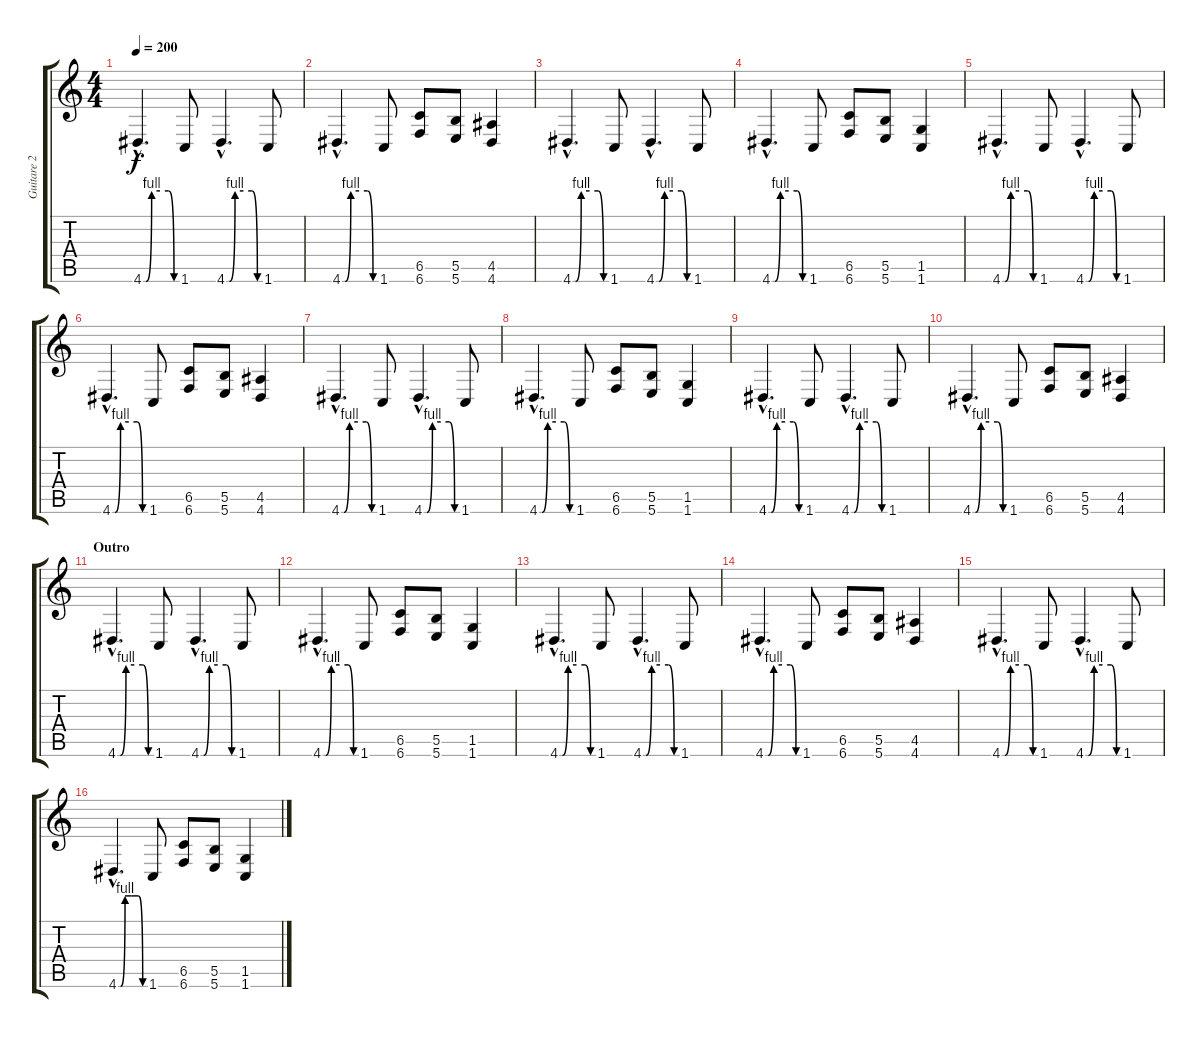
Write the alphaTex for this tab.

\track ("Guitare 2" "Guitare 2") {instrument distortionguitar}
\staff {score tabs}
\tuning (Db4 Ab3 E3 B2 Gb2 B1) {hide}
\ts (4 4)
\tempo 200
\clef g2
\ks c
4.6{be (custom 0 0 5 0 15 4 30 4 45 4 55 0 60 0) hac}.4{d dy f} 1.6.8 4.6{be (custom 0 0 5 0 15 4 30 4 45 4 55 0 60 0) hac}.4{d} 1.6.8 |
4.6{be (custom 0 0 5 0 15 4 30 4 45 4 55 0 60 0) hac}.4{d} 1.6.8 (6.5 6.6).8 (5.5 5.6).8 (4.5 4.6).4 |
4.6{be (custom 0 0 5 0 15 4 30 4 45 4 55 0 60 0) hac}.4{d} 1.6.8 4.6{be (custom 0 0 5 0 15 4 30 4 45 4 55 0 60 0) hac}.4{d} 1.6.8 |
4.6{be (custom 0 0 5 0 15 4 30 4 45 4 55 0 60 0) hac}.4{d} 1.6.8 (6.5 6.6).8 (5.5 5.6).8 (1.5 1.6).4 |
4.6{be (custom 0 0 5 0 15 4 30 4 45 4 55 0 60 0) hac}.4{d} 1.6.8 4.6{be (custom 0 0 5 0 15 4 30 4 45 4 55 0 60 0) hac}.4{d} 1.6.8 |
4.6{be (custom 0 0 5 0 15 4 30 4 45 4 55 0 60 0) hac}.4{d} 1.6.8 (6.5 6.6).8 (5.5 5.6).8 (4.5 4.6).4 |
4.6{be (custom 0 0 5 0 15 4 30 4 45 4 55 0 60 0) hac}.4{d} 1.6.8 4.6{be (custom 0 0 5 0 15 4 30 4 45 4 55 0 60 0) hac}.4{d} 1.6.8 |
4.6{be (custom 0 0 5 0 15 4 30 4 45 4 55 0 60 0) hac}.4{d} 1.6.8 (6.5 6.6).8 (5.5 5.6).8 (1.5 1.6).4 |
4.6{be (custom 0 0 5 0 15 4 30 4 45 4 55 0 60 0) hac}.4{d} 1.6.8 4.6{be (custom 0 0 5 0 15 4 30 4 45 4 55 0 60 0) hac}.4{d} 1.6.8 |
4.6{be (custom 0 0 5 0 15 4 30 4 45 4 55 0 60 0) hac}.4{d} 1.6.8 (6.5 6.6).8 (5.5 5.6).8 (4.5 4.6).4 |
\section ("" "Outro")
4.6{be (custom 0 0 5 0 15 4 30 4 45 4 55 0 60 0) hac}.4{d} 1.6.8 4.6{be (custom 0 0 5 0 15 4 30 4 45 4 55 0 60 0) hac}.4{d} 1.6.8 |
4.6{be (custom 0 0 5 0 15 4 30 4 45 4 55 0 60 0) hac}.4{d} 1.6.8 (6.5 6.6).8 (5.5 5.6).8 (1.5 1.6).4 |
4.6{be (custom 0 0 5 0 15 4 30 4 45 4 55 0 60 0) hac}.4{d} 1.6.8 4.6{be (custom 0 0 5 0 15 4 30 4 45 4 55 0 60 0) hac}.4{d} 1.6.8 |
4.6{be (custom 0 0 5 0 15 4 30 4 45 4 55 0 60 0) hac}.4{d} 1.6.8 (6.5 6.6).8 (5.5 5.6).8 (4.5 4.6).4 |
4.6{be (custom 0 0 5 0 15 4 30 4 45 4 55 0 60 0) hac}.4{d} 1.6.8 4.6{be (custom 0 0 5 0 15 4 30 4 45 4 55 0 60 0) hac}.4{d} 1.6.8 |
4.6{be (custom 0 0 5 0 15 4 30 4 45 4 55 0 60 0) hac}.4{d} 1.6.8 (6.5 6.6).8 (5.5 5.6).8 (1.5 1.6).4
